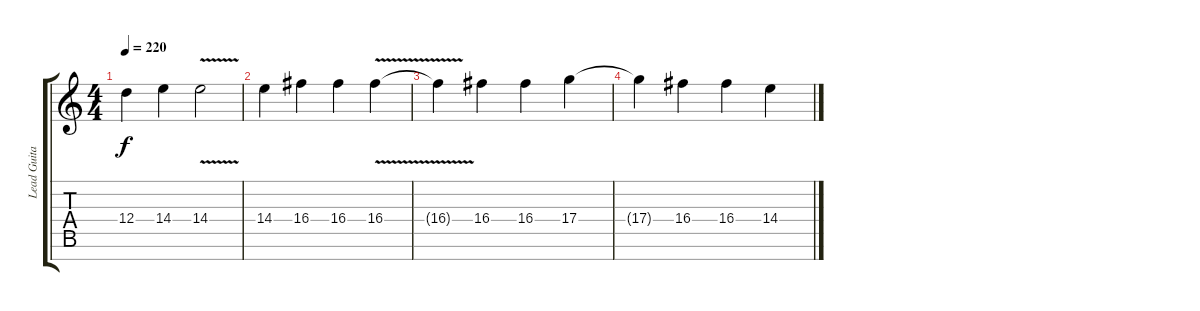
\track ("Lead Guitar" "Lead Guita") {instrument distortionguitar}
\staff {score tabs}
\tuning (E4 B3 G3 D3 A2 E2 B1) {hide}
\ts (4 4)
\tempo 220
\clef g2
\ks c
12.4.4{dy f} 14.4.4 14.4{v}.2 |
14.4.4 16.4.4 16.4.4 16.4{v}.4 |
16.4{t}.4 16.4.4 16.4.4 17.4.4 |
17.4{t}.4 16.4.4 16.4.4 14.4.4
